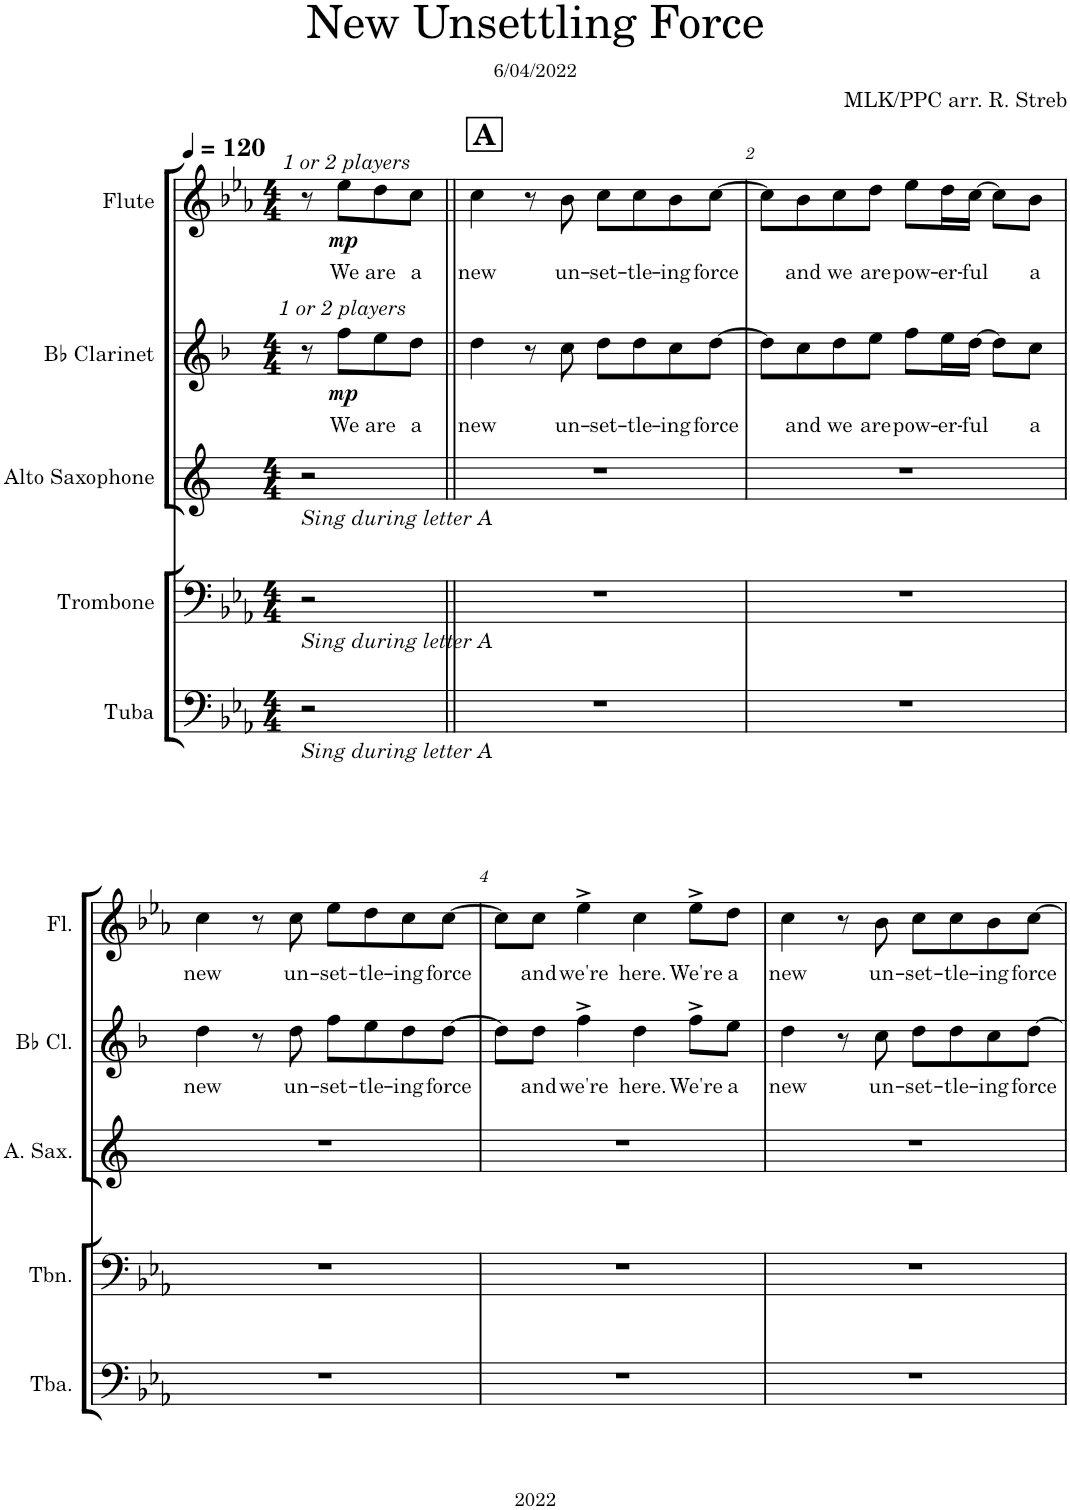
**kern	**kern	**kern	**kern	**text	**dynam	**kern	**text	**dynam
*part5	*part4	*part3	*part2	*part2	*part2	*part1	*part1	*part1
*staff5	*staff4	*staff3	*staff2	*staff2	*staff2	*staff1	*staff1	*staff1
*I"Tuba	*I"Trombone	*I"Alto Saxophone	*I"Bb Clarinet	*	*	*I"Flute	*	*
*I'Tba.	*I'Tbn.	*I'A. Sax.	*I'Bb Cl.	*	*	*I'Fl.	*	*
*clefF4	*clefF4	*clefG2	*clefG2	*	*	*clefG2	*	*
*	*	*Trd5c9	*Trd1c2	*	*	*	*	*
*k[b-e-a-]	*k[b-e-a-]	*k[]	*k[b-]	*	*	*k[b-e-a-]	*	*
*M4/4	*M4/4	*M4/4	*M4/4	*	*	*M4/4	*	*
*MM120	*MM120	*MM120	*MM120	*	*	*MM120	*	*
=	=	=	=	=	=	=	=	=
!	!	!LO:TX:b:i:t=Sing during letter A	!	!	!	!	!	!
!	!LO:TX:b:i:t=Sing during letter A	!	!	!	!	!	!	!
!LO:TX:b:i:t=Sing during letter A	!	!	!	!	!	!	!	!
2r	2r	2r	8r	.	.	8r	.	.
!	!	!	!	!	!	!LO:TX:a:i:t=1 or 2 players	!	!
!	!	!	!LO:TX:a:i:t=1 or 2 players	!	!	!	!	!
!	!	!	!	!LO:LY:b	!LO:DY:b	!	!LO:LY:b	!LO:DY:b
.	.	.	8ff\L	We	mp	8ee-\L	We	mp
!	!	!	!	!LO:LY:b	!	!	!LO:LY:b	!
.	.	.	8ee\	are	.	8dd\	are	.
!	!	!	!	!LO:LY:b	!	!	!LO:LY:b	!
.	.	.	8dd\J	a	.	8cc\J	a	.
!!LO:REH:place=s1:a:B:cj:fs=14:t=A
=1||	=1||	=1||	=1||	=1||	=1||	=1||	=1||	=1||
!	!	!	!	!LO:LY:b	!	!	!LO:LY:b	!
1r	1r	1r	4dd\	new	.	4cc\	new	.
.	.	.	8r	.	.	8r	.	.
!	!	!	!	!LO:LY:b	!	!	!LO:LY:b	!
.	.	.	8cc\	un-	.	8b-\	un-	.
!	!	!	!	!LO:LY:b	!	!	!LO:LY:b	!
.	.	.	8dd\L	-set-	.	8cc\L	-set-	.
!	!	!	!	!LO:LY:b	!	!	!LO:LY:b	!
.	.	.	8dd\	-tle-	.	8cc\	-tle-	.
!	!	!	!	!LO:LY:b	!	!	!LO:LY:b	!
.	.	.	8cc\	-ing	.	8b-\	-ing	.
!	!	!	!	!LO:LY:b	!	!	!LO:LY:b	!
.	.	.	[8dd\J	force	.	[8cc\J	force	.
=2	=2	=2	=2	=2	=2	=2	=2	=2
1r	1r	1r	8dd\L]	.	.	8cc\L]	.	.
!	!	!	!	!LO:LY:b	!	!	!LO:LY:b	!
.	.	.	8cc\	and	.	8b-\	and	.
!	!	!	!	!LO:LY:b	!	!	!LO:LY:b	!
.	.	.	8dd\	we	.	8cc\	we	.
!	!	!	!	!LO:LY:b	!	!	!LO:LY:b	!
.	.	.	8ee\J	are	.	8dd\J	are	.
!	!	!	!	!LO:LY:b	!	!	!LO:LY:b	!
.	.	.	8ff\L	pow-	.	8ee-\L	pow-	.
!	!	!	!	!LO:LY:b	!	!	!LO:LY:b	!
.	.	.	16ee\L	-er-	.	16dd\L	-er-	.
!	!	!	!	!LO:LY:b	!	!	!LO:LY:b	!
.	.	.	[16dd\JJ	ful	.	[16cc\JJ	ful	.
.	.	.	8dd\L]	.	.	8cc\L]	.	.
!	!	!	!	!LO:LY:b	!	!	!LO:LY:b	!
.	.	.	8cc\J	a	.	8b-\J	a	.
!!LO:LB:g=z
=3	=3	=3	=3	=3	=3	=3	=3	=3
!	!	!	!	!LO:LY:b	!	!	!LO:LY:b	!
1r	1r	1r	4dd\	new	.	4cc\	new	.
.	.	.	8r	.	.	8r	.	.
!	!	!	!	!LO:LY:b	!	!	!LO:LY:b	!
.	.	.	8dd\	un-	.	8cc\	un-	.
!	!	!	!	!LO:LY:b	!	!	!LO:LY:b	!
.	.	.	8ff\L	-set-	.	8ee-\L	-set-	.
!	!	!	!	!LO:LY:b	!	!	!LO:LY:b	!
.	.	.	8ee\	-tle-	.	8dd\	-tle-	.
!	!	!	!	!LO:LY:b	!	!	!LO:LY:b	!
.	.	.	8dd\	-ing	.	8cc\	-ing	.
!	!	!	!	!LO:LY:b	!	!	!LO:LY:b	!
.	.	.	[8dd\J	force	.	[8cc\J	force	.
=4	=4	=4	=4	=4	=4	=4	=4	=4
1r	1r	1r	8dd\L]	.	.	8cc\L]	.	.
!	!	!	!	!LO:LY:b	!	!	!LO:LY:b	!
.	.	.	8dd\J	and	.	8cc\J	and	.
!	!	!	!	!LO:LY:b	!	!	!LO:LY:b	!
.	.	.	4ff^\	we're	.	4ee-^\	we're	.
!	!	!	!	!LO:LY:b	!	!	!LO:LY:b	!
.	.	.	4dd\	here.	.	4cc\	here.	.
!	!	!	!	!LO:LY:b	!	!	!LO:LY:b	!
.	.	.	8ff^\L	We're	.	8ee-^\L	We're	.
!	!	!	!	!LO:LY:b	!	!	!LO:LY:b	!
.	.	.	8ee\J	a	.	8dd\J	a	.
=5	=5	=5	=5	=5	=5	=5	=5	=5
!	!	!	!	!LO:LY:b	!	!	!LO:LY:b	!
1r	1r	1r	4dd\	new	.	4cc\	new	.
.	.	.	8r	.	.	8r	.	.
!	!	!	!	!LO:LY:b	!	!	!LO:LY:b	!
.	.	.	8cc\	un-	.	8b-\	un-	.
!	!	!	!	!LO:LY:b	!	!	!LO:LY:b	!
.	.	.	8dd\L	-set-	.	8cc\L	-set-	.
!	!	!	!	!LO:LY:b	!	!	!LO:LY:b	!
.	.	.	8dd\	-tle-	.	8cc\	-tle-	.
!	!	!	!	!LO:LY:b	!	!	!LO:LY:b	!
.	.	.	8cc\	-ing	.	8b-\	-ing	.
!	!	!	!	!LO:LY:b	!	!	!LO:LY:b	!
.	.	.	[8dd\J	force	.	[8cc\J	force	.
=	=	=	=	=	=	=	=	=
*-	*-	*-	*-	*-	*-	*-	*-	*-
